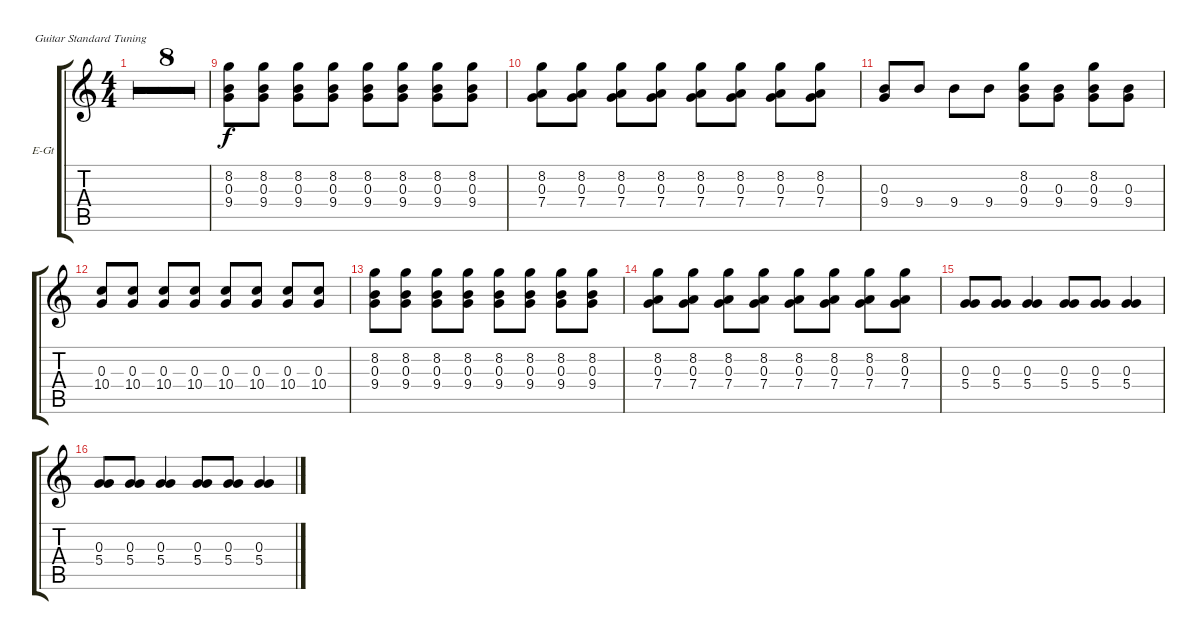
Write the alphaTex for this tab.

\defaultSystemsLayout 4
\bracketExtendMode groupsimilarinstruments
\firstSystemTrackNameOrientation horizontal
\otherSystemsTrackNameOrientation horizontal
\track ("Electric Guitar" "E-Gt") {multiBarRest instrument distortionguitar}
\staff {score tabs}
\tuning (E4 B3 G3 D3 A2 E2)
\ts (4 4)
\tempo 180
\clef g2
\ks c
|
|
|
|
|
|
|
|
(8.2 0.3 9.4).8 (8.2 0.3 9.4).8 (8.2 0.3 9.4).8 (8.2 0.3 9.4).8 (8.2 0.3 9.4).8 (8.2 0.3 9.4).8 (8.2 0.3 9.4).8 (8.2 0.3 9.4).8 |
(8.2 0.3 7.4).8 (8.2 0.3 7.4).8 (8.2 0.3 7.4).8 (8.2 0.3 7.4).8 (8.2 0.3 7.4).8 (8.2 0.3 7.4).8 (8.2 0.3 7.4).8 (8.2 0.3 7.4).8 |
(9.4 0.3).8 9.4.8 9.4.8 9.4.8 (9.4 0.3 8.2).8 (9.4 0.3).8 (9.4 0.3 8.2).8 (9.4 0.3).8 |
(10.4 0.3).8 (10.4 0.3).8 (10.4 0.3).8 (10.4 0.3).8 (10.4 0.3).8 (10.4 0.3).8 (10.4 0.3).8 (10.4 0.3).8 |
(8.2 0.3 9.4).8 (8.2 0.3 9.4).8 (8.2 0.3 9.4).8 (8.2 0.3 9.4).8 (8.2 0.3 9.4).8 (8.2 0.3 9.4).8 (8.2 0.3 9.4).8 (8.2 0.3 9.4).8 |
(8.2 0.3 7.4).8 (8.2 0.3 7.4).8 (8.2 0.3 7.4).8 (8.2 0.3 7.4).8 (8.2 0.3 7.4).8 (8.2 0.3 7.4).8 (8.2 0.3 7.4).8 (8.2 0.3 7.4).8 |
(5.4 0.3).8 (5.4 0.3).8 (5.4 0.3).4 (5.4 0.3).8 (5.4 0.3).8 (5.4 0.3).4 |
(5.4 0.3).8 (5.4 0.3).8 (5.4 0.3).4 (5.4 0.3).8 (5.4 0.3).8 (5.4 0.3).4
